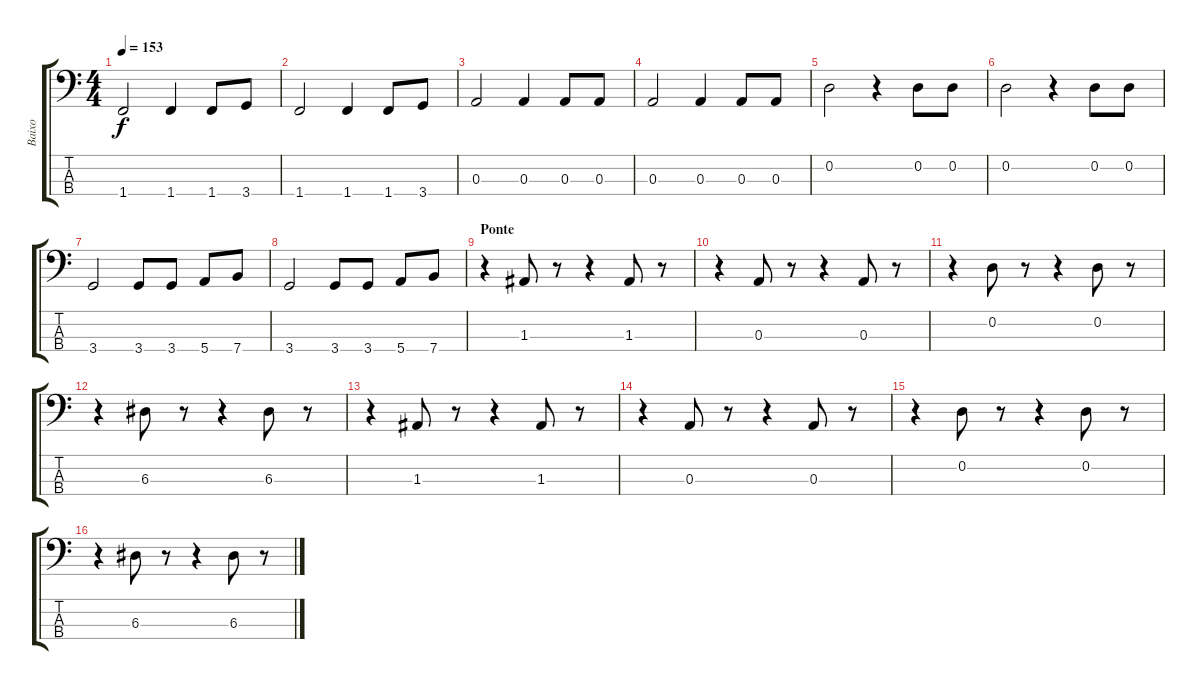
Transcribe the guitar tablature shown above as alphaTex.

\track ("Baixo" "Baixo") {instrument electricbassfinger}
\staff {score tabs}
\tuning (G2 D2 A1 E1) {hide}
\ts (4 4)
\tempo 153
\clef f4
\ks c
1.4.2{dy f} 1.4.4 1.4.8 3.4.8 |
1.4.2 1.4.4 1.4.8 3.4.8 |
0.3.2 0.3.4 0.3.8 0.3.8 |
0.3.2 0.3.4 0.3.8 0.3.8 |
0.2.2 r.4 0.2.8 0.2.8 |
0.2.2 r.4 0.2.8 0.2.8 |
3.4.2 3.4.8 3.4.8 5.4.8 7.4.8 |
3.4.2 3.4.8 3.4.8 5.4.8 7.4.8 |
\section ("" "Ponte")
r.4 1.3.8 r.8 r.4 1.3.8 r.8 |
r.4 0.3.8 r.8 r.4 0.3.8 r.8 |
r.4 0.2.8 r.8 r.4 0.2.8 r.8 |
r.4 6.3.8 r.8 r.4 6.3.8 r.8 |
r.4 1.3.8 r.8 r.4 1.3.8 r.8 |
r.4 0.3.8 r.8 r.4 0.3.8 r.8 |
r.4 0.2.8 r.8 r.4 0.2.8 r.8 |
r.4 6.3.8 r.8 r.4 6.3.8 r.8
